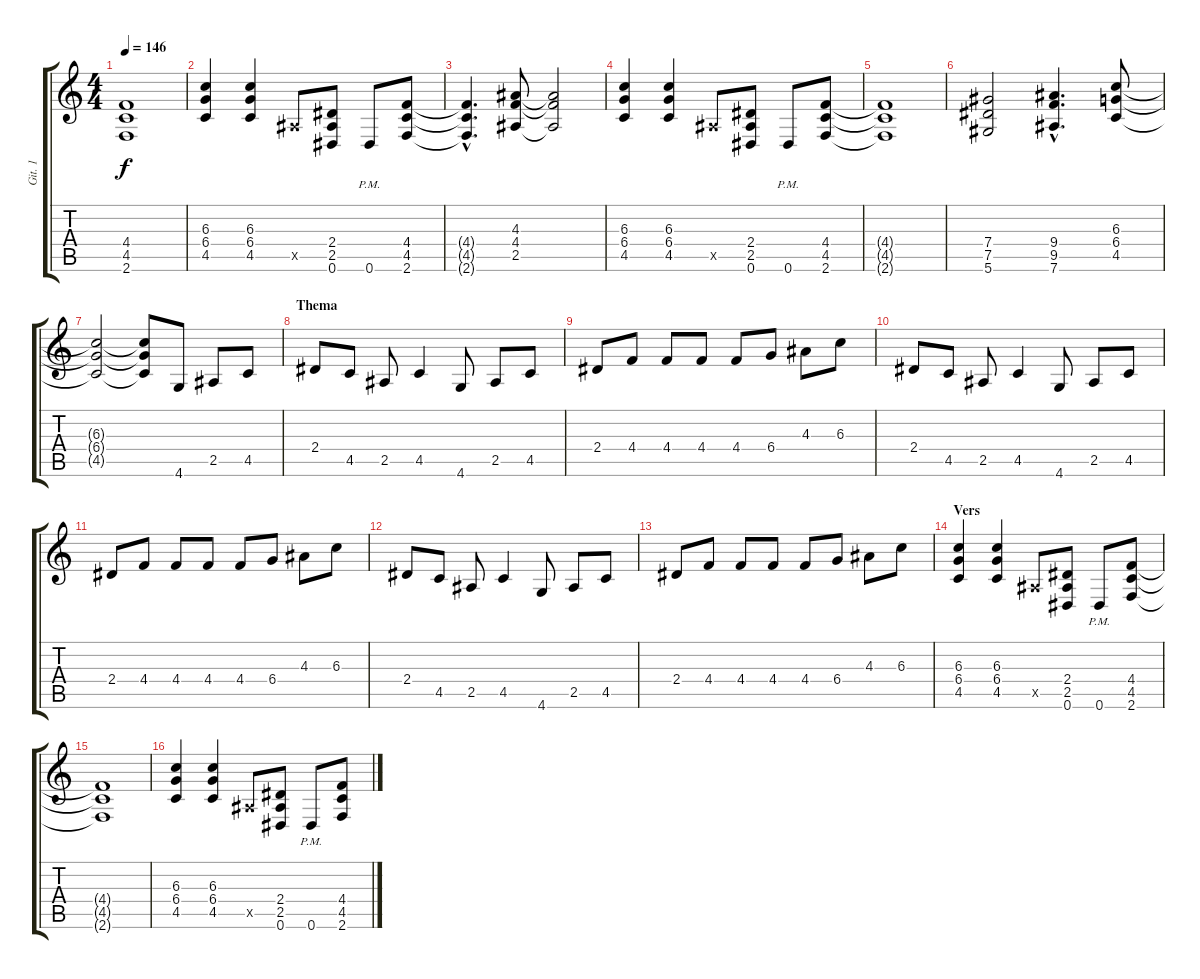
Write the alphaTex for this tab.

\track ("Git. 1" "Git. 1") {instrument distortionguitar}
\staff {score tabs}
\tuning (Eb4 Bb3 Gb3 Db3 Ab2 Eb2) {hide}
\ts (4 4)
\tempo 146
\clef g2
\ks c
(4.4{t} 4.5{t} 2.6{t}).1{dy f} |
(6.3 6.4 4.5).4 (6.3 6.4 4.5).4 2.5{x}.8 (2.4 2.5 0.6).8 0.6{pm}.8 (4.4 4.5 2.6).8 |
(4.4{hac t} 4.5{hac t} 2.6{hac t}).4{d} (4.3 4.4 2.5).8 (4.3{t} 4.4{t} 2.5{t}).2 |
(6.3 6.4 4.5).4 (6.3 6.4 4.5).4 2.5{x}.8 (2.4 2.5 0.6).8 0.6{pm}.8 (4.4 4.5 2.6).8 |
(4.4{t} 4.5{t} 2.6{t}).1 |
(7.4 7.5 5.6).2 (9.4{hac} 9.5{hac} 7.6{hac}).4{d} (6.3 6.4 4.5).8 |
(6.3{t} 6.4{t} 4.5{t}).2 (6.3{t} 6.4{t} 4.5{t}).8 4.6.8 2.5.8 4.5.8 |
\section ("" "Thema")
2.4.8 4.5.8 2.5.8 4.5.4 4.6.8 2.5.8 4.5.8 |
2.4.8 4.4.8 4.4.8 4.4.8 4.4.8 6.4.8 4.3.8 6.3.8 |
2.4.8 4.5.8 2.5.8 4.5.4 4.6.8 2.5.8 4.5.8 |
2.4.8 4.4.8 4.4.8 4.4.8 4.4.8 6.4.8 4.3.8 6.3.8 |
2.4.8 4.5.8 2.5.8 4.5.4 4.6.8 2.5.8 4.5.8 |
2.4.8 4.4.8 4.4.8 4.4.8 4.4.8 6.4.8 4.3.8 6.3.8 |
\section ("" "Vers")
(6.3 6.4 4.5).4 (6.3 6.4 4.5).4 2.5{x}.8 (2.4 2.5 0.6).8 0.6{pm}.8 (4.4 4.5 2.6).8 |
(4.4{t} 4.5{t} 2.6{t}).1 |
(6.3 6.4 4.5).4 (6.3 6.4 4.5).4 2.5{x}.8 (2.4 2.5 0.6).8 0.6{pm}.8 (4.4 4.5 2.6).8
